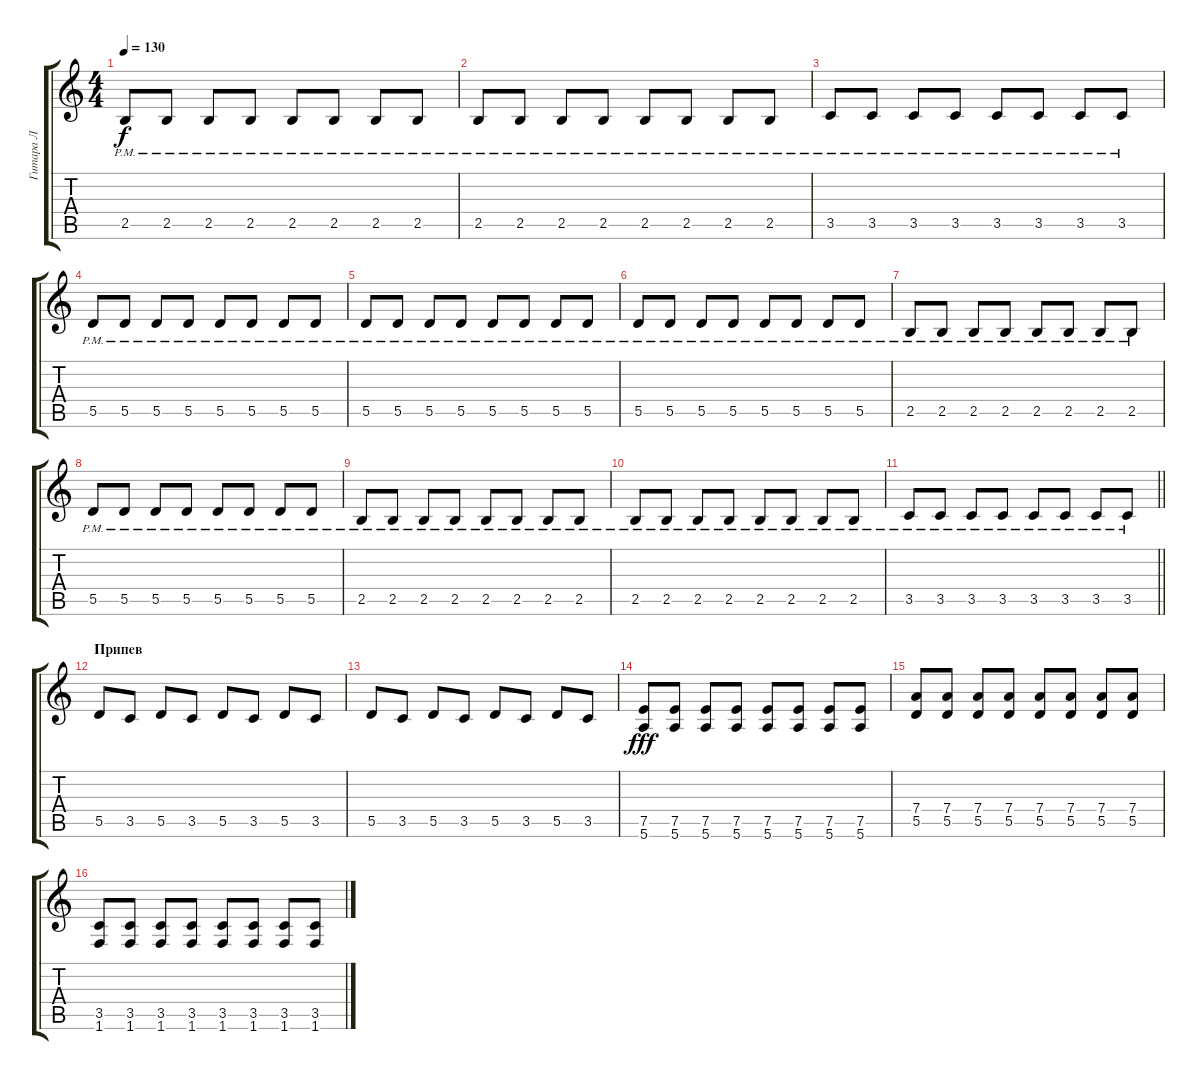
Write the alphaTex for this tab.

\track ("Гитара Л" "Гитара Л") {instrument distortionguitar}
\staff {score tabs}
\tuning (E4 B3 G3 D3 A2 E2) {hide}
\ts (4 4)
\tempo 130
\clef g2
\ks c
2.5{pm}.8{dy f} 2.5{pm}.8 2.5{pm}.8 2.5{pm}.8 2.5{pm}.8 2.5{pm}.8 2.5{pm}.8 2.5{pm}.8 |
2.5{pm}.8 2.5{pm}.8 2.5{pm}.8 2.5{pm}.8 2.5{pm}.8 2.5{pm}.8 2.5{pm}.8 2.5{pm}.8 |
3.5{pm}.8 3.5{pm}.8 3.5{pm}.8 3.5{pm}.8 3.5{pm}.8 3.5{pm}.8 3.5{pm}.8 3.5{pm}.8 |
5.5{pm}.8 5.5{pm}.8 5.5{pm}.8 5.5{pm}.8 5.5{pm}.8 5.5{pm}.8 5.5{pm}.8 5.5{pm}.8 |
5.5{pm}.8 5.5{pm}.8 5.5{pm}.8 5.5{pm}.8 5.5{pm}.8 5.5{pm}.8 5.5{pm}.8 5.5{pm}.8 |
5.5{pm}.8 5.5{pm}.8 5.5{pm}.8 5.5{pm}.8 5.5{pm}.8 5.5{pm}.8 5.5{pm}.8 5.5{pm}.8 |
2.5{pm}.8 2.5{pm}.8 2.5{pm}.8 2.5{pm}.8 2.5{pm}.8 2.5{pm}.8 2.5{pm}.8 2.5{pm}.8 |
5.5{pm}.8 5.5{pm}.8 5.5{pm}.8 5.5{pm}.8 5.5{pm}.8 5.5{pm}.8 5.5{pm}.8 5.5{pm}.8 |
2.5{pm}.8 2.5{pm}.8 2.5{pm}.8 2.5{pm}.8 2.5{pm}.8 2.5{pm}.8 2.5{pm}.8 2.5{pm}.8 |
2.5{pm}.8 2.5{pm}.8 2.5{pm}.8 2.5{pm}.8 2.5{pm}.8 2.5{pm}.8 2.5{pm}.8 2.5{pm}.8 |
\barLineRight lightlight
3.5{pm}.8 3.5{pm}.8 3.5{pm}.8 3.5{pm}.8 3.5{pm}.8 3.5{pm}.8 3.5{pm}.8 3.5{pm}.8 |
\section ("" "Припев")
5.5.8{volume 11} 3.5.8 5.5.8 3.5.8 5.5.8 3.5.8 5.5.8 3.5.8 |
5.5.8 3.5.8 5.5.8 3.5.8 5.5.8 3.5.8 5.5.8 3.5.8 |
(7.5 5.6).8{dy fff} (7.5 5.6).8 (7.5 5.6).8 (7.5 5.6).8 (7.5 5.6).8 (7.5 5.6).8 (7.5 5.6).8 (7.5 5.6).8 |
(7.4 5.5).8 (7.4 5.5).8 (7.4 5.5).8 (7.4 5.5).8 (7.4 5.5).8 (7.4 5.5).8 (7.4 5.5).8 (7.4 5.5).8 |
(3.5 1.6).8 (3.5 1.6).8 (3.5 1.6).8 (3.5 1.6).8 (3.5 1.6).8 (3.5 1.6).8 (3.5 1.6).8 (3.5 1.6).8
